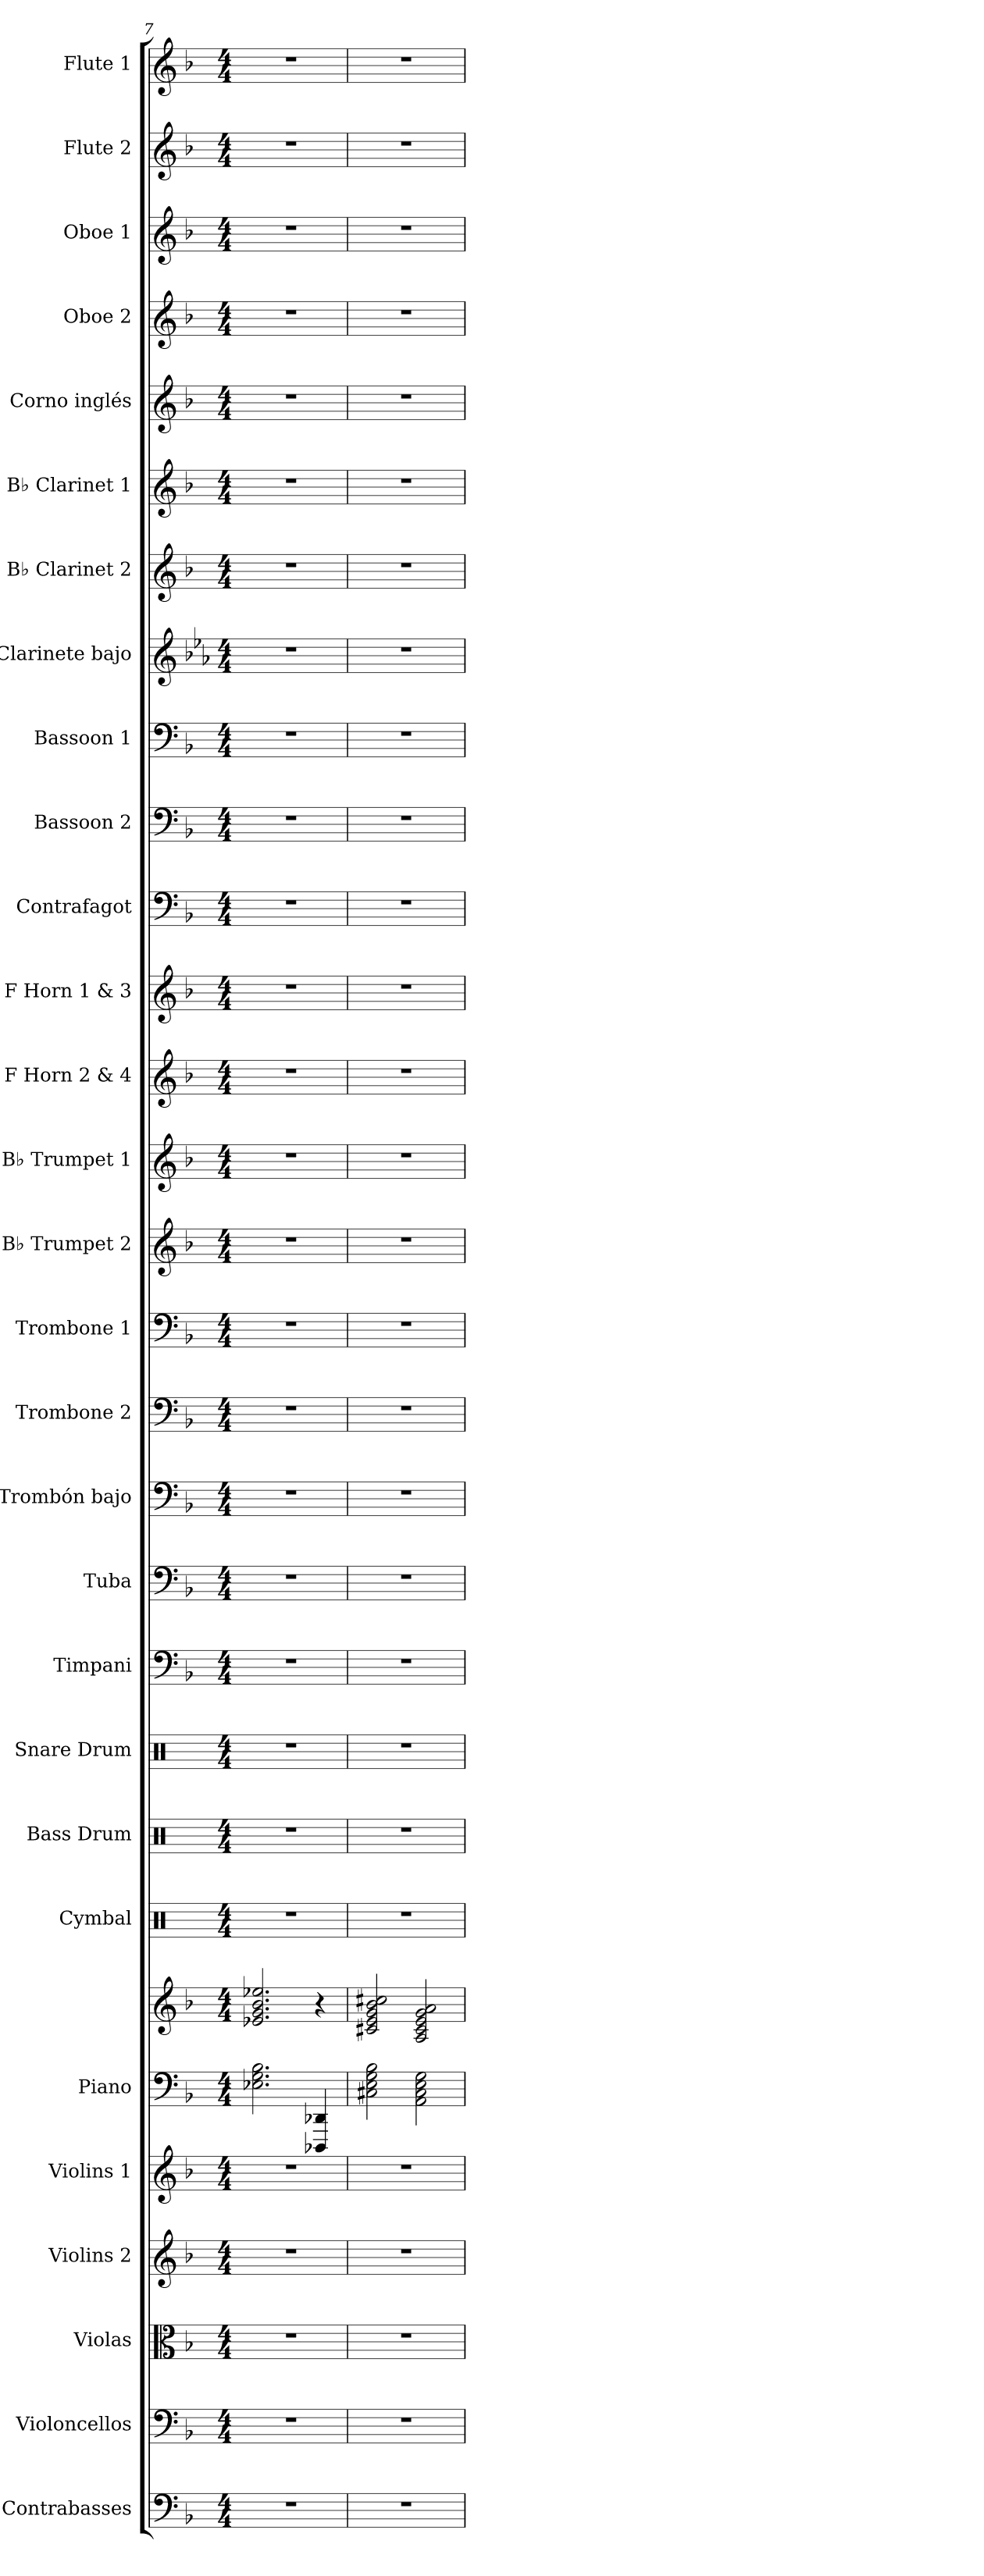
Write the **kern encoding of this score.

**kern	**kern	**kern	**kern	**kern	**kern	**kern	**kern	**kern	**kern	**kern	**kern	**kern	**kern	**kern	**kern	**kern	**kern	**kern	**kern	**kern	**kern	**kern	**kern	**kern	**kern	**kern	**kern	**kern	**kern
*part29	*part28	*part27	*part26	*part25	*part24	*part24	*part23	*part22	*part21	*part20	*part19	*part18	*part17	*part16	*part15	*part14	*part13	*part12	*part11	*part10	*part9	*part8	*part7	*part6	*part5	*part4	*part3	*part2	*part1
*staff30	*staff29	*staff28	*staff27	*staff26	*staff25	*staff24	*staff23	*staff22	*staff21	*staff20	*staff19	*staff18	*staff17	*staff16	*staff15	*staff14	*staff13	*staff12	*staff11	*staff10	*staff9	*staff8	*staff7	*staff6	*staff5	*staff4	*staff3	*staff2	*staff1
*I"Contrabasses	*I"Violoncellos	*I"Violas	*I"Violins 2	*I"Violins 1	*I"Piano	*	*I"Cymbal	*I"Bass Drum	*I"Snare Drum	*I"Timpani	*I"Tuba	*I"Trombón bajo	*I"Trombone 2	*I"Trombone 1	*I"B♭ Trumpet 2	*I"B♭ Trumpet 1	*I"F Horn 2 &amp; 4	*I"F Horn 1 &amp; 3	*I"Contrafagot	*I"Bassoon 2	*I"Bassoon 1	*I"Clarinete bajo	*I"B♭ Clarinet 2	*I"B♭ Clarinet 1	*I"Corno inglés	*I"Oboe 2	*I"Oboe 1	*I"Flute 2	*I"Flute 1
*I'Cbs.	*I'Vcs.	*I'Vlas.	*I'Vlns. 2	*I'Vlns. 1	*I'Pno.	*	*I'Cym.	*I'B. Dr.	*I'Sn. Dr.	*I'Timp.	*I'Tba.	*I'Tbn. B.	*I'Tbn. 2	*I'Tbn. 1	*I'B♭ Tpt. 2	*I'B♭ Tpt. 1	*I'F Hn. 2 4	*I'F Hn. 1 3	*I'Cfag.	*I'Bsn. 2	*I'Bsn. 1	*I'Cl. B.	*I'B♭ Cl. 2	*I'B♭ Cl. 1	*I'Cor. Ingl.	*I'Ob. 2	*I'Ob. 1	*I'Fl. 2	*I'Fl. 1
*clefF4	*clefF4	*clefC3	*clefG2	*clefG2	*clefF4	*clefG2	*clefX	*clefX	*clefX	*clefF4	*clefF4	*clefF4	*clefF4	*clefF4	*clefG2	*clefG2	*clefG2	*clefG2	*clefF4	*clefF4	*clefF4	*clefG2	*clefG2	*clefG2	*clefG2	*clefG2	*clefG2	*clefG2	*clefG2
*ITrd7c12	*	*	*	*	*	*	*	*	*	*	*	*	*	*	*ITrd1c2	*ITrd1c2	*ITrd4c7	*ITrd4c7	*ITrd7c12	*	*	*ITrd8c14	*ITrd1c2	*ITrd1c2	*ITrd4c7	*	*	*	*
*k[b-]	*k[b-]	*k[b-]	*k[b-]	*k[b-]	*k[b-]	*k[b-]	*k[]	*k[]	*k[]	*k[b-]	*k[b-]	*k[b-]	*k[b-]	*k[b-]	*k[b-e-a-]	*k[b-e-a-]	*k[b-e-]	*k[b-e-]	*k[b-]	*k[b-]	*k[b-]	*k[b-e-a-]	*k[b-e-a-]	*k[b-e-a-]	*k[b-e-]	*k[b-]	*k[b-]	*k[b-]	*k[b-]
*M4/4	*M4/4	*M4/4	*M4/4	*M4/4	*M4/4	*M4/4	*M4/4	*M4/4	*M4/4	*M4/4	*M4/4	*M4/4	*M4/4	*M4/4	*M4/4	*M4/4	*M4/4	*M4/4	*M4/4	*M4/4	*M4/4	*M4/4	*M4/4	*M4/4	*M4/4	*M4/4	*M4/4	*M4/4	*M4/4
=7	=7	=7	=7	=7	=7	=7	=7	=7	=7	=7	=7	=7	=7	=7	=7	=7	=7	=7	=7	=7	=7	=7	=7	=7	=7	=7	=7	=7	=7
1r	1r	1r	1r	1r	2.E-X\ 2.G\ 2.B-\	2.e-X/ 2.g/ 2.b-/ 2.ee-X/	1r	1r	1r	1r	1r	1r	1r	1r	1r	1r	1r	1r	1r	1r	1r	1r	1r	1r	1r	1r	1r	1r	1r
.	.	.	.	.	4DDD-X/ 4DD-X/	4r	.	.	.	.	.	.	.	.	.	.	.	.	.	.	.	.	.	.	.	.	.	.	.
=8	=8	=8	=8	=8	=8	=8	=8	=8	=8	=8	=8	=8	=8	=8	=8	=8	=8	=8	=8	=8	=8	=8	=8	=8	=8	=8	=8	=8	=8
1r	1r	1r	1r	1r	2C#X\ 2E\ 2G\ 2B-\	2c#X/ 2e/ 2g/ 2b-/ 2cc#X/	1r	1r	1r	1r	1r	1r	1r	1r	1r	1r	1r	1r	1r	1r	1r	1r	1r	1r	1r	1r	1r	1r	1r
.	.	.	.	.	2AA\ 2C#\ 2E\ 2G\	2A/ 2c#/ 2e/ 2g/ 2a/	.	.	.	.	.	.	.	.	.	.	.	.	.	.	.	.	.	.	.	.	.	.	.
=	=	=	=	=	=	=	=	=	=	=	=	=	=	=	=	=	=	=	=	=	=	=	=	=	=	=	=	=	=
*-	*-	*-	*-	*-	*-	*-	*-	*-	*-	*-	*-	*-	*-	*-	*-	*-	*-	*-	*-	*-	*-	*-	*-	*-	*-	*-	*-	*-	*-
